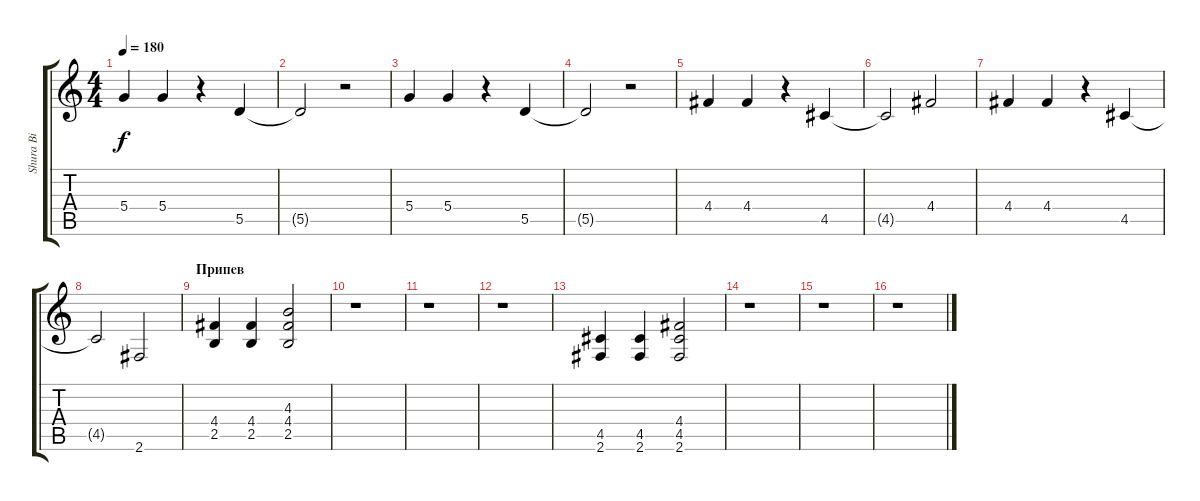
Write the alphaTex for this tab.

\track ("Shura Bi" "Shura Bi") {instrument electricguitarclean}
\staff {score tabs}
\tuning (E4 B3 G3 D3 A2 E2) {hide}
\ts (4 4)
\tempo 180
\clef g2
\ks c
5.4.4{dy f} 5.4.4 r.4 5.5.4 |
5.5{t}.2 r.2 |
5.4.4 5.4.4 r.4 5.5.4 |
5.5{t}.2 r.2 |
4.4.4 4.4.4 r.4 4.5.4 |
4.5{t}.2 4.4.2 |
4.4.4 4.4.4 r.4 4.5.4 |
4.5{t}.2 2.6.2 |
\section ("" "Припев")
(4.4 2.5).4{volume 9} (4.4 2.5).4 (4.3 4.4 2.5).2 |
r.1 |
r.1 |
r.1 |
(4.5 2.6).4 (4.5 2.6).4 (4.4 4.5 2.6).2 |
r.1 |
r.1 |
r.1
